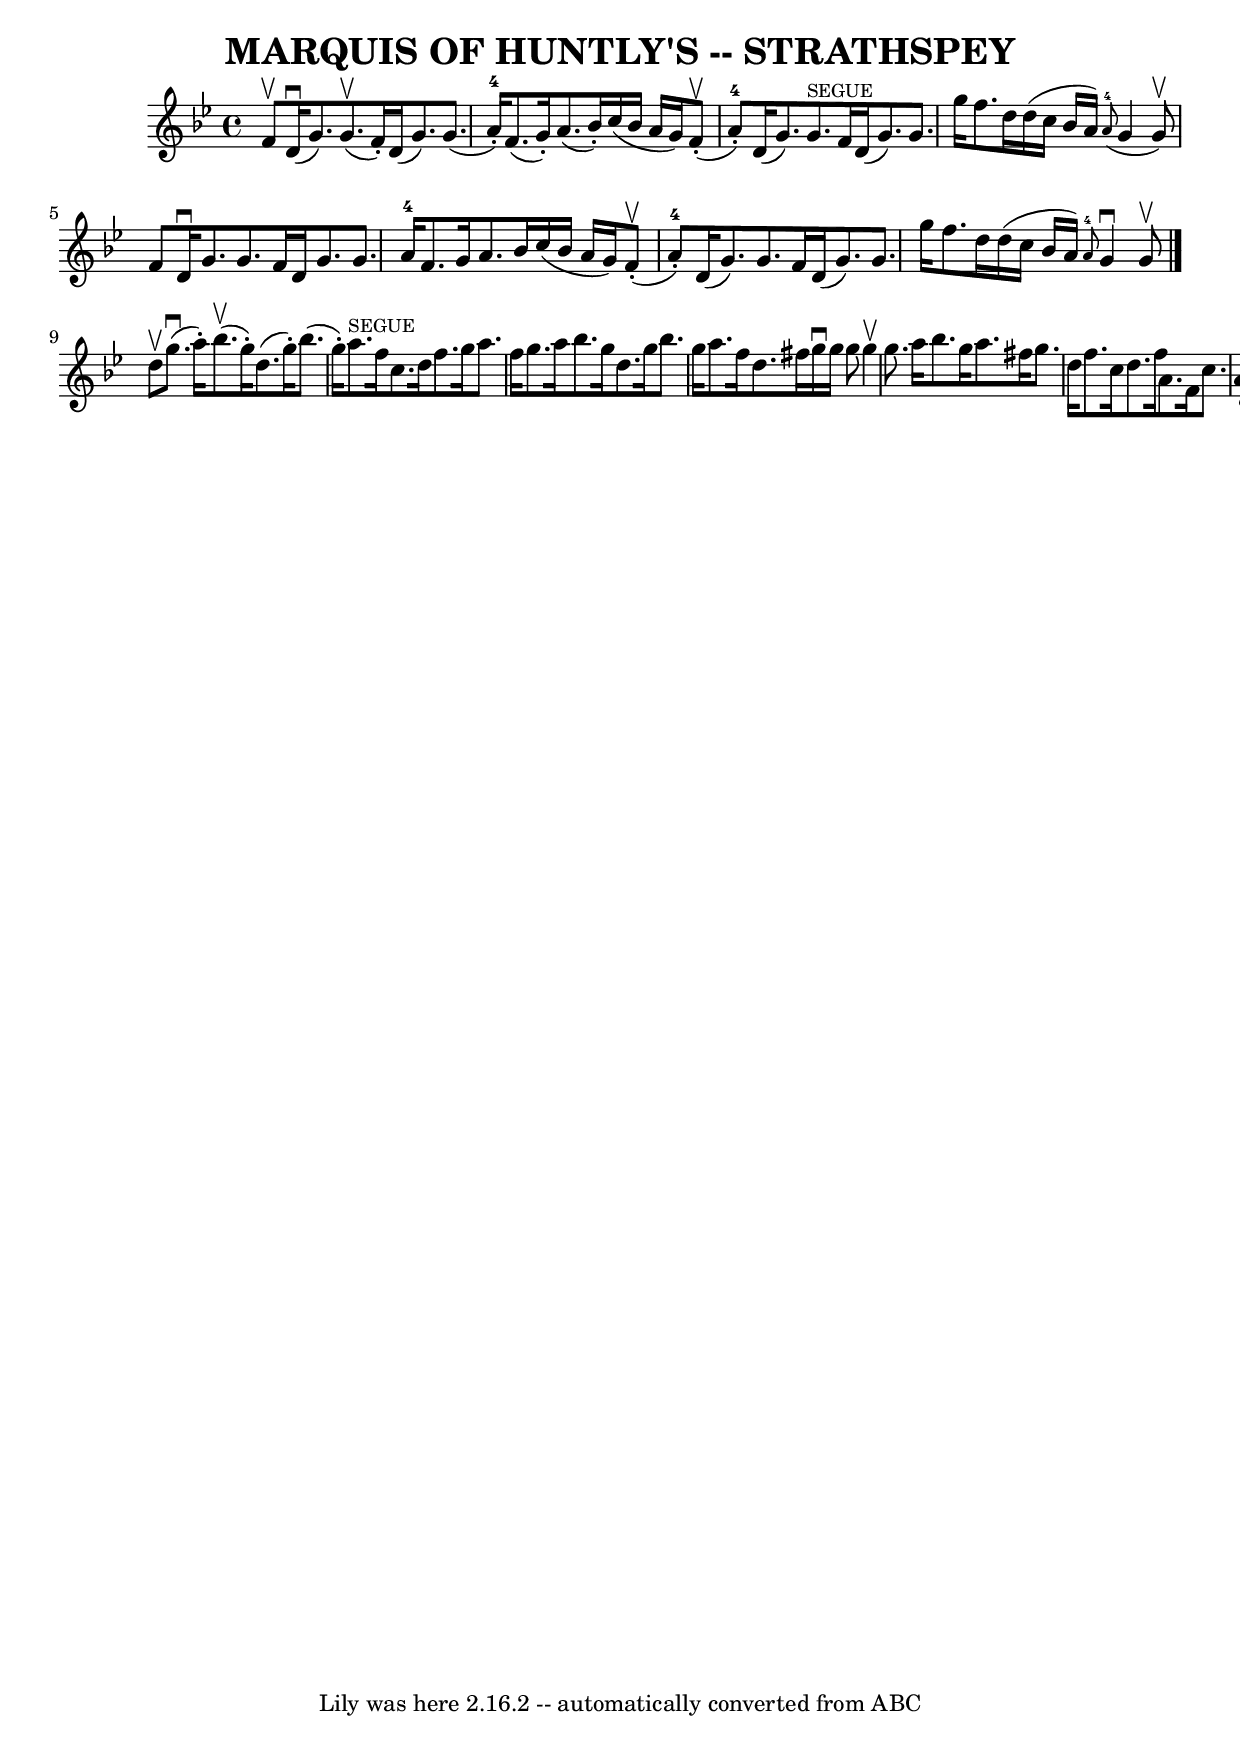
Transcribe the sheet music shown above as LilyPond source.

\version "2.7.40"
\include "Mammoth.ily"
\header {
	%% book = "Ryan's Mammoth Collection of Fiddle Tunes"
	crossRefNumber = "1"
	footnotes = ""
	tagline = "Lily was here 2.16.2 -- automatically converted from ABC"
	title = "MARQUIS OF HUNTLY'S -- STRATHSPEY"
}
voicedefault =  {
\set Score.defaultBarType = "empty"

 \override Staff.TimeSignature #'style = #'C
 \time 4/4 \key g \minor f'8^\upbow       |
 d'16 (^\downbow   
g'8.) g'8. (^\upbow f'16 -.) d'16 (g'8.) g'8. (a'16 
-4-.)   |
 f'8. (g'16 -.) a'8. (bes'16 -.) c''16 (
bes'16 a'16 g'16) f'8 (^\upbow-. a'8-4-.)       |
  
 d'16 (g'8.) g'8.^\segue f'16 d'16 (g'8.) g'8. g''16  
  |
 f''8. d''16 d''16 (c''16 bes'16 a'16)   
\grace { a'8-4(} g'4 g'8^\upbow) f'8    |
     |
  
 d'16^\downbow g'8. g'8. f'16 d'16 g'8. g'8. a'16-4   
|
 f'8. g'16 a'8. bes'16 c''16 (bes'16 a'16 g'16  
-) f'8 (^\upbow-. a'8-4-.)       |
 d'16 (g'8.) g'8. 
 f'16 d'16 (g'8.) g'8. g''16    |
 f''8. d''16    
d''16 (c''16 bes'16 a'16)   \grace { a'8-4 } g'4^\downbow  
 g'8^\upbow   \bar "|." d''8^\upbow       |
 g''8. (^\downbow   
a''16 -.) bes''8. (^\upbow g''16 -.) d''8. (g''16 -.)   
bes''8. (g''16 -.)   |
 a''8.^\segue f''16 c''8. d''16 
 f''8. g''16 a''8. f''16        |
 g''8. a''16 bes''8. 
 g''16 d''8. g''16 bes''8. g''16    |
 a''8. f''16    
d''8. fis''16 g''16^\downbow g''16 g''8 g''4^\upbow   |
  
   |
 g''8. a''16 bes''8. g''16 a''8. fis''16 g''8.   
 d''16    |
 f''8. c''16 d''8. f''16 a'8. f'16 c''8.  
 a'16        |
 d'16 (g'8.) g'8. f'16 d'16 (g'8.)  
 g'8. g''16    |
 f''8. d''16 d''16 (c''16 bes'16    
a'16) \grace { a'8  } g'4^\downbow g'8^\upbow   \bar "|."   
}

\score{
    <<

	\context Staff="default"
	{
	    \voicedefault 
	}

    >>
	\layout {
	}
	\midi {}
}
